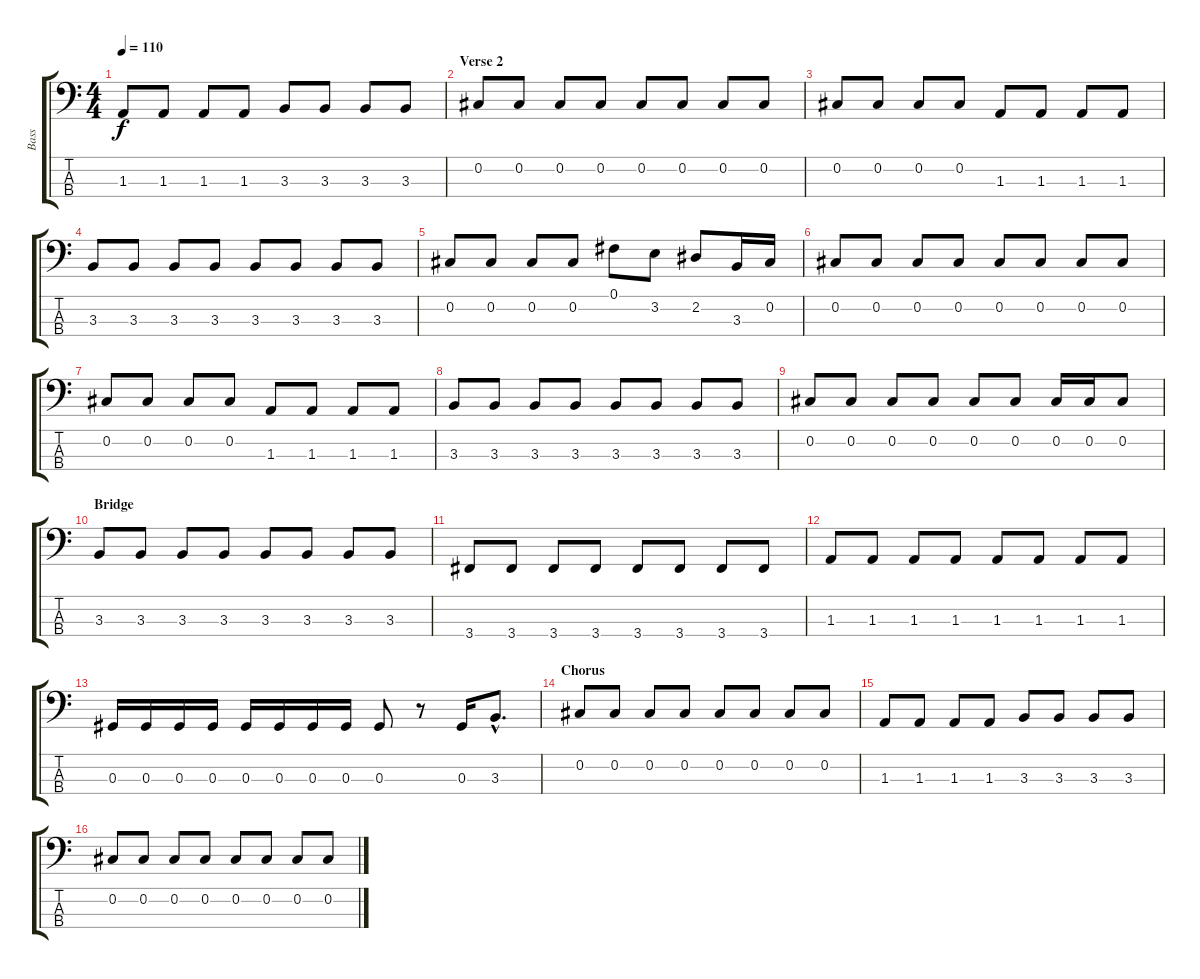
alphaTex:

\track ("Bass" "Bass") {instrument electricbasspick}
\staff {score tabs}
\tuning (Gb2 Db2 Ab1 Eb1) {hide}
\ts (4 4)
\tempo 110
\clef f4
\ks c
1.3.8{dy f} 1.3.8 1.3.8 1.3.8 3.3.8 3.3.8 3.3.8 3.3.8 |
\section ("" "Verse 2")
0.2.8 0.2.8 0.2.8 0.2.8 0.2.8 0.2.8 0.2.8 0.2.8 |
0.2.8 0.2.8 0.2.8 0.2.8 1.3.8 1.3.8 1.3.8 1.3.8 |
3.3.8 3.3.8 3.3.8 3.3.8 3.3.8 3.3.8 3.3.8 3.3.8 |
0.2.8 0.2.8 0.2.8 0.2.8 0.1.8 3.2.8 2.2.8 3.3.16 0.2.16 |
0.2.8 0.2.8 0.2.8 0.2.8 0.2.8 0.2.8 0.2.8 0.2.8 |
0.2.8 0.2.8 0.2.8 0.2.8 1.3.8 1.3.8 1.3.8 1.3.8 |
3.3.8 3.3.8 3.3.8 3.3.8 3.3.8 3.3.8 3.3.8 3.3.8 |
0.2.8 0.2.8 0.2.8 0.2.8 0.2.8 0.2.8 0.2.16 0.2.16 0.2.8 |
\section ("" "Bridge")
3.3.8 3.3.8 3.3.8 3.3.8 3.3.8 3.3.8 3.3.8 3.3.8 |
3.4.8 3.4.8 3.4.8 3.4.8 3.4.8 3.4.8 3.4.8 3.4.8 |
1.3.8 1.3.8 1.3.8 1.3.8 1.3.8 1.3.8 1.3.8 1.3.8 |
0.3.16 0.3.16 0.3.16 0.3.16 0.3.16 0.3.16 0.3.16 0.3.16 0.3.8 r.8 0.3.16 3.3{hac}.8{d} |
\section ("" "Chorus")
0.2.8 0.2.8 0.2.8 0.2.8 0.2.8 0.2.8 0.2.8 0.2.8 |
1.3.8 1.3.8 1.3.8 1.3.8 3.3.8 3.3.8 3.3.8 3.3.8 |
0.2.8 0.2.8 0.2.8 0.2.8 0.2.8 0.2.8 0.2.8 0.2.8
